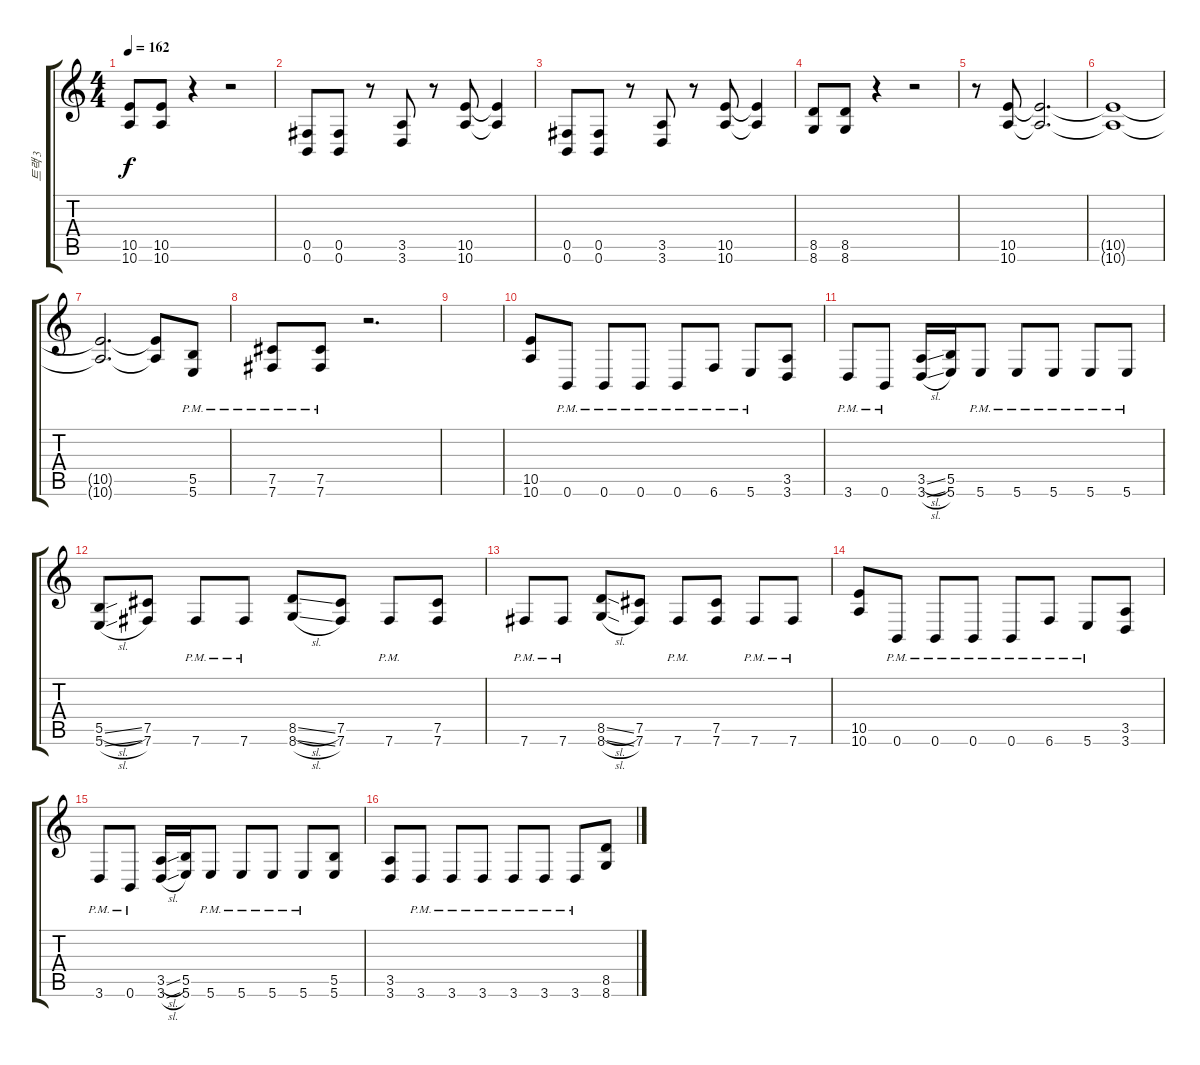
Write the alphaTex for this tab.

\track ("트랙 3" "트랙 3") {instrument distortionguitar}
\staff {score tabs}
\tuning (Db4 Ab3 E3 B2 Gb2 B1) {hide}
\ts (4 4)
\tempo 162
\clef g2
\ks c
(10.5 10.6).8{dy f} (10.5 10.6).8 r.4 r.2 |
(0.5 0.6).8 (0.5 0.6).8 r.8 (3.5 3.6).8 r.8 (10.5 10.6).8 (10.5{t} 10.6{t}).4 |
(0.5 0.6).8 (0.5 0.6).8 r.8 (3.5 3.6).8 r.8 (10.5 10.6).8 (10.5{t} 10.6{t}).4 |
(8.5 8.6).8 (8.5 8.6).8 r.4 r.2 |
r.8 (10.5 10.6).8 (10.5{t} 10.6{t}).2{d} |
(10.5{t} 10.6{t}).1 |
(10.5{t} 10.6{t}).2{d} (10.5{t} 10.6{t}).8 (5.5{pm} 5.6{pm}).8 |
(7.5{pm} 7.6{pm}).8 (7.5{pm} 7.6{pm}).8 r.2{d} |
|
(10.5 10.6).8 0.6{pm}.8 0.6{pm}.8 0.6{pm}.8 0.6{pm}.8 6.6{pm}.8 5.6{pm}.8 (3.5 3.6).8 |
3.6{pm}.8 0.6{pm}.8 (3.5{sl} 3.6{sl}).16 (5.5 5.6).16 5.6{pm}.8 5.6{pm}.8 5.6{pm}.8 5.6{pm}.8 5.6{pm}.8 |
(5.5{sl} 5.6{sl}).8 (7.5 7.6).8 7.6{pm}.8 7.6{pm}.8 (8.5{sl} 8.6{sl}).8 (7.5 7.6).8 7.6{pm}.8 (7.5 7.6).8 |
7.6{pm}.8 7.6{pm}.8 (8.5{sl} 8.6{sl}).8 (7.5 7.6).8 7.6{pm}.8 (7.5 7.6).8 7.6{pm}.8 7.6{pm}.8 |
(10.5 10.6).8 0.6{pm}.8 0.6{pm}.8 0.6{pm}.8 0.6{pm}.8 6.6{pm}.8 5.6{pm}.8 (3.5 3.6).8 |
3.6{pm}.8 0.6{pm}.8 (3.5{sl} 3.6{sl}).16 (5.5 5.6).16 5.6{pm}.8 5.6{pm}.8 5.6{pm}.8 5.6{pm}.8 (5.5 5.6).8 |
(3.5 3.6).8 3.6{pm}.8 3.6{pm}.8 3.6{pm}.8 3.6{pm}.8 3.6{pm}.8 3.6{pm}.8 (8.5 8.6).8
